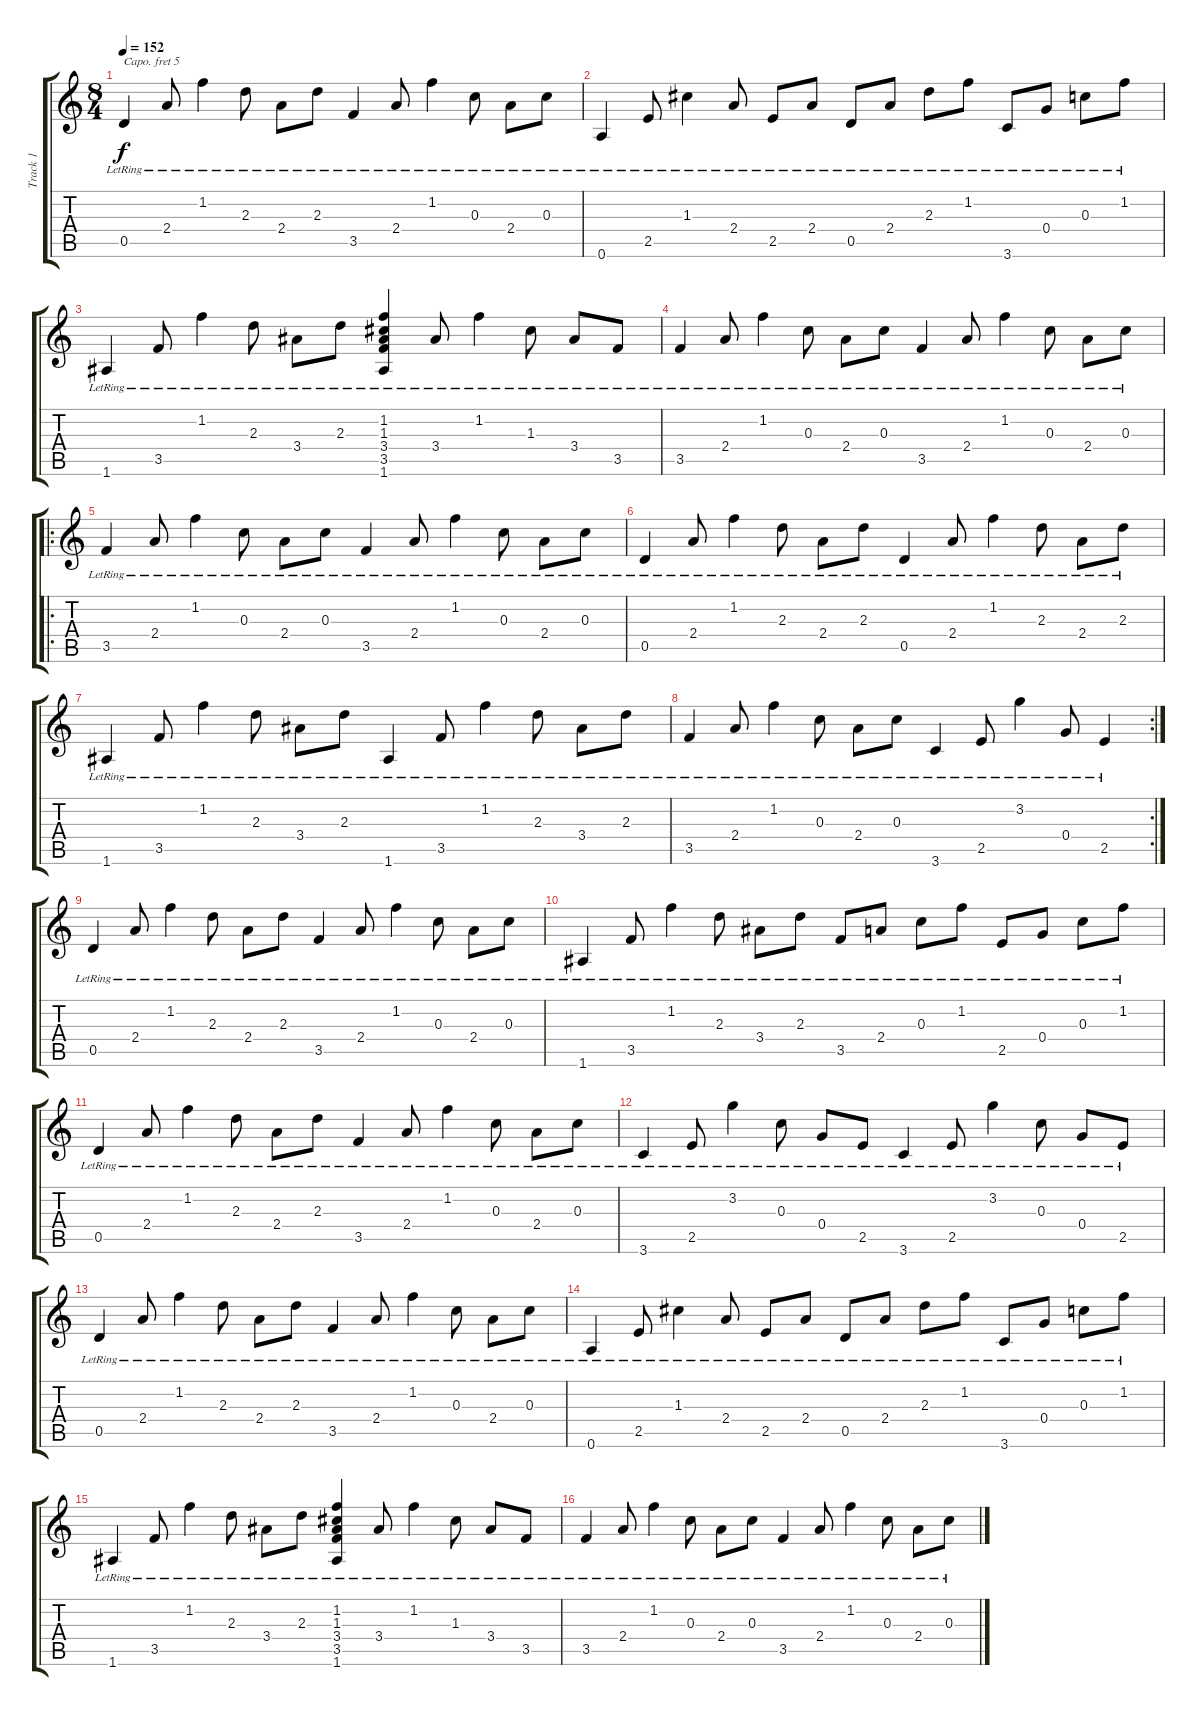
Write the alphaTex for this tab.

\track ("Track 1" "Track 1") {instrument acousticguitarsteel}
\staff {score tabs}
\capo 5
\tuning (E4 B3 G3 D3 A2 E2) {hide}
\ts (8 4)
\tempo 152
\clef g2
\ks c
0.5{lr}.4{dy f} 2.4{lr}.8 1.2{lr}.4 2.3{lr}.8 2.4{lr}.8 2.3{lr}.8 3.5{lr}.4 2.4{lr}.8 1.2{lr}.4 0.3{lr}.8 2.4{lr}.8 0.3{lr}.8 |
0.6{lr}.4 2.5{lr}.8 1.3{lr}.4 2.4{lr}.8 2.5{lr}.8 2.4{lr}.8 0.5{lr}.8 2.4{lr}.8 2.3{lr}.8 1.2{lr}.8 3.6{lr}.8 0.4{lr}.8 0.3{lr}.8 1.2{lr}.8 |
1.6{lr}.4 3.5{lr}.8 1.2{lr}.4 2.3{lr}.8 3.4{lr}.8 2.3{lr}.8 (1.2{lr} 1.3{lr} 3.4{lr} 3.5{lr} 1.6{lr}).4 3.4{lr}.8 1.2{lr}.4 1.3{lr}.8 3.4{lr}.8 3.5{lr}.8 |
3.5{lr}.4 2.4{lr}.8 1.2{lr}.4 0.3{lr}.8 2.4{lr}.8 0.3{lr}.8 3.5{lr}.4 2.4{lr}.8 1.2{lr}.4 0.3{lr}.8 2.4{lr}.8 0.3{lr}.8 |
\ro
3.5{lr}.4 2.4{lr}.8 1.2{lr}.4 0.3{lr}.8 2.4{lr}.8 0.3{lr}.8 3.5{lr}.4 2.4{lr}.8 1.2{lr}.4 0.3{lr}.8 2.4{lr}.8 0.3{lr}.8 |
0.5{lr}.4 2.4{lr}.8 1.2{lr}.4 2.3{lr}.8 2.4{lr}.8 2.3{lr}.8 0.5{lr}.4 2.4{lr}.8 1.2{lr}.4 2.3{lr}.8 2.4{lr}.8 2.3{lr}.8 |
1.6{lr}.4 3.5{lr}.8 1.2{lr}.4 2.3{lr}.8 3.4{lr}.8 2.3{lr}.8 1.6{lr}.4 3.5{lr}.8 1.2{lr}.4 2.3{lr}.8 3.4{lr}.8 2.3{lr}.8 |
\rc 2
3.5{lr}.4 2.4{lr}.8 1.2{lr}.4 0.3{lr}.8 2.4{lr}.8 0.3{lr}.8 3.6{lr}.4 2.5{lr}.8 3.2{lr}.4 0.4{lr}.8 2.5{lr}.4 |
0.5{lr}.4 2.4{lr}.8 1.2{lr}.4 2.3{lr}.8 2.4{lr}.8 2.3{lr}.8 3.5{lr}.4 2.4{lr}.8 1.2{lr}.4 0.3{lr}.8 2.4{lr}.8 0.3{lr}.8 |
1.6{lr}.4 3.5{lr}.8 1.2{lr}.4 2.3{lr}.8 3.4{lr}.8 2.3{lr}.8 3.5{lr}.8 2.4{lr}.8 0.3{lr}.8 1.2{lr}.8 2.5{lr}.8 0.4{lr}.8 0.3{lr}.8 1.2{lr}.8 |
0.5{lr}.4 2.4{lr}.8 1.2{lr}.4 2.3{lr}.8 2.4{lr}.8 2.3{lr}.8 3.5{lr}.4 2.4{lr}.8 1.2{lr}.4 0.3{lr}.8 2.4{lr}.8 0.3{lr}.8 |
3.6{lr}.4 2.5{lr}.8 3.2{lr}.4 0.3{lr}.8 0.4{lr}.8 2.5{lr}.8 3.6{lr}.4 2.5{lr}.8 3.2{lr}.4 0.3{lr}.8 0.4{lr}.8 2.5{lr}.8 |
0.5{lr}.4 2.4{lr}.8 1.2{lr}.4 2.3{lr}.8 2.4{lr}.8 2.3{lr}.8 3.5{lr}.4 2.4{lr}.8 1.2{lr}.4 0.3{lr}.8 2.4{lr}.8 0.3{lr}.8 |
0.6{lr}.4 2.5{lr}.8 1.3{lr}.4 2.4{lr}.8 2.5{lr}.8 2.4{lr}.8 0.5{lr}.8 2.4{lr}.8 2.3{lr}.8 1.2{lr}.8 3.6{lr}.8 0.4{lr}.8 0.3{lr}.8 1.2{lr}.8 |
1.6{lr}.4 3.5{lr}.8 1.2{lr}.4 2.3{lr}.8 3.4{lr}.8 2.3{lr}.8 (1.2{lr} 1.3{lr} 3.4{lr} 3.5{lr} 1.6{lr}).4 3.4{lr}.8 1.2{lr}.4 1.3{lr}.8 3.4{lr}.8 3.5{lr}.8 |
3.5{lr}.4 2.4{lr}.8 1.2{lr}.4 0.3{lr}.8 2.4{lr}.8 0.3{lr}.8 3.5{lr}.4 2.4{lr}.8 1.2{lr}.4 0.3{lr}.8 2.4{lr}.8 0.3{lr}.8
